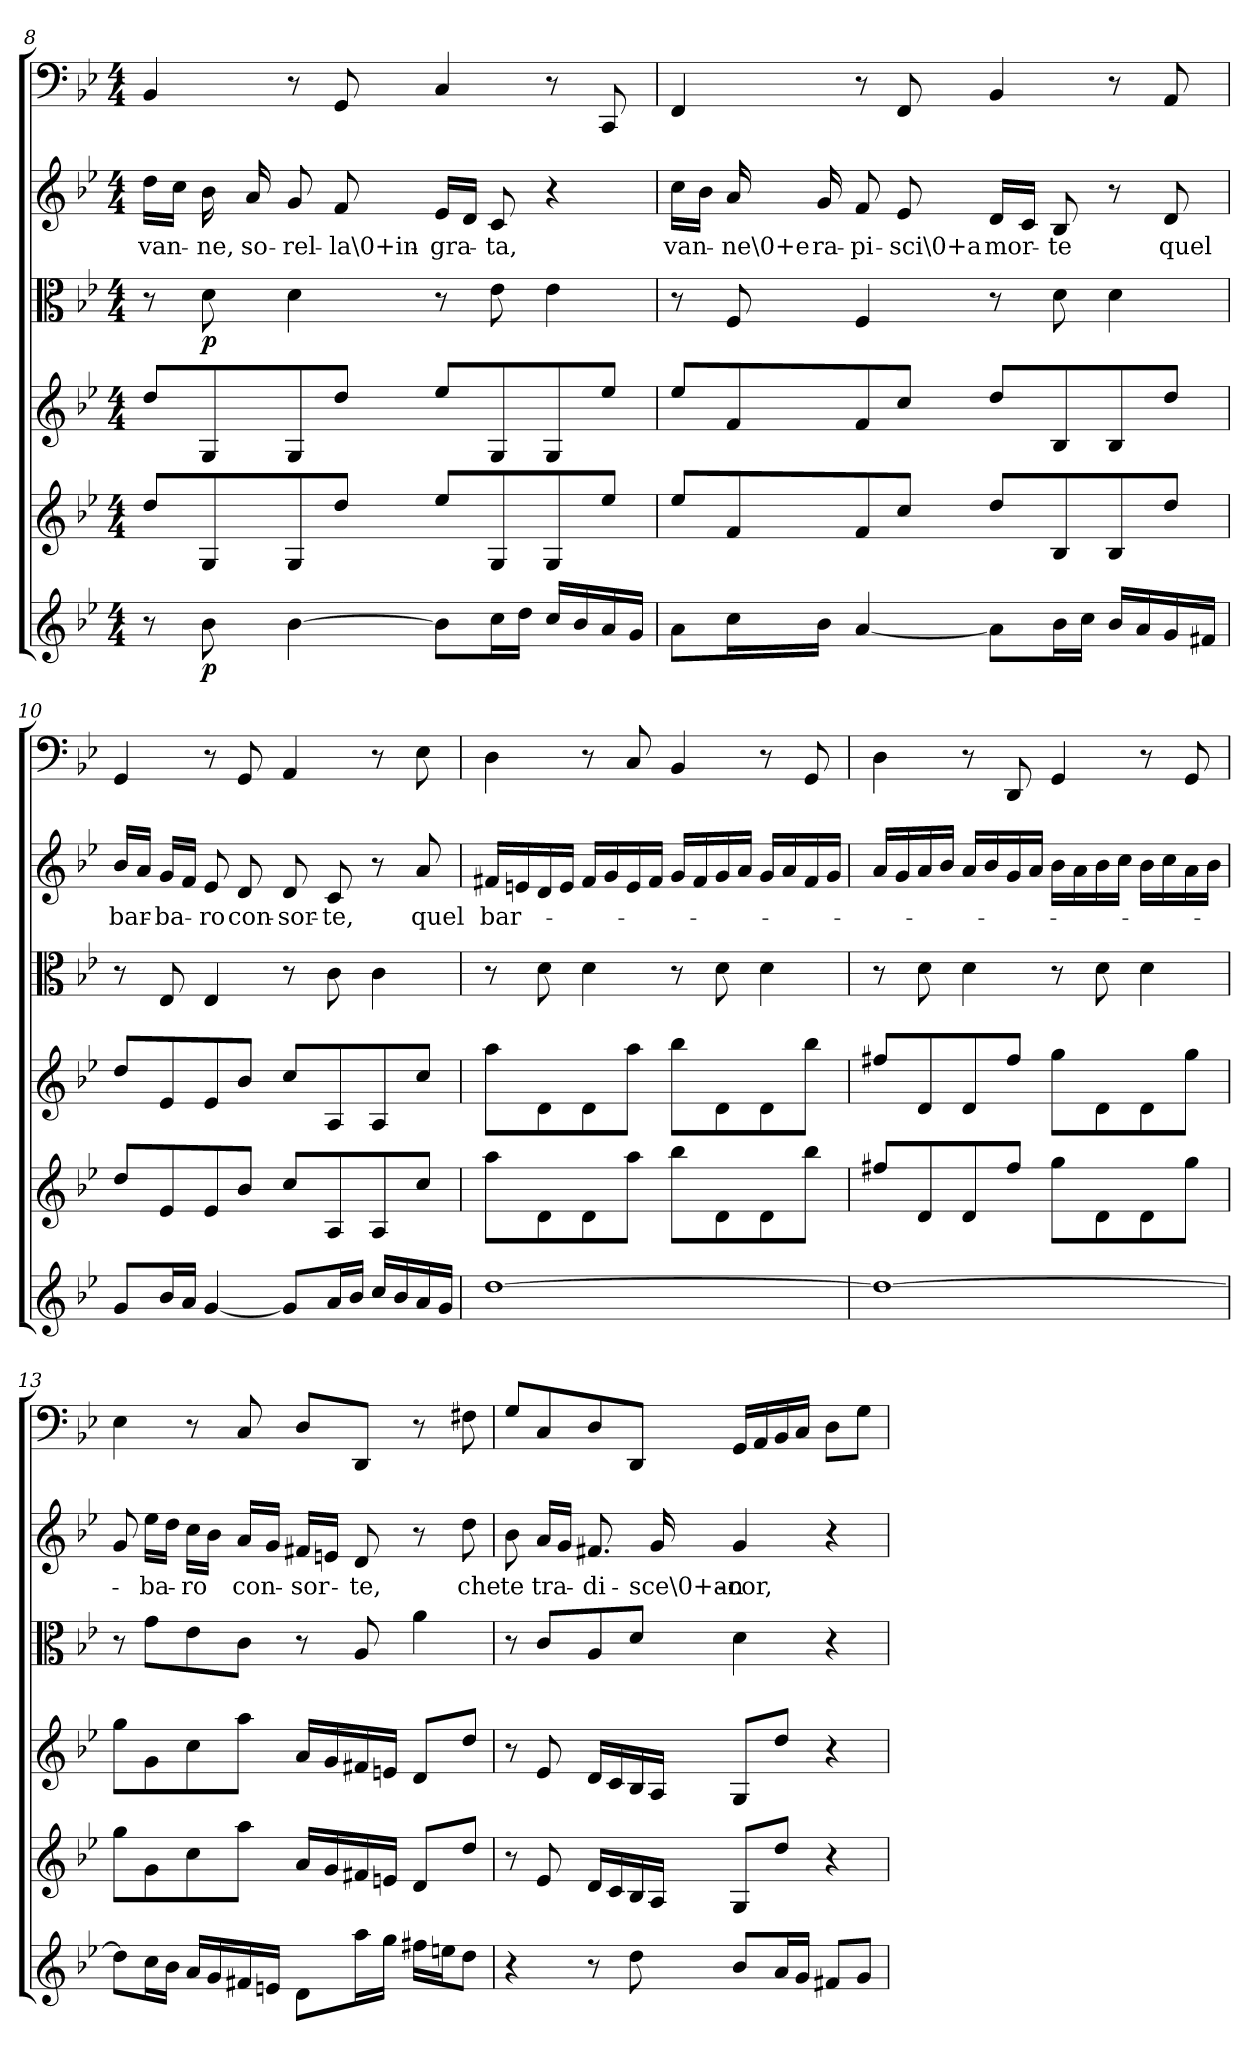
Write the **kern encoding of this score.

**kern	**dynam	**kern	**kern	**kern	**dynam	**kern	**text	**kern
*part6	*part6	*part5	*part4	*part3	*part3	*part2	*part2	*part1
*staff6	*staff6	*staff5	*staff4	*staff3	*staff3	*staff2	*staff2	*staff1
*clefG2	*	*clefG2	*clefG2	*clefC3	*	*clefG2	*	*clefF4
*k[b-e-]	*	*k[b-e-]	*k[b-e-]	*k[b-e-]	*	*k[b-e-]	*	*k[b-e-]
*g:	*	*g:	*g:	*g:	*	*g:	*	*g:
*M4/4	*	*M4/4	*M4/4	*M4/4	*	*M4/4	*	*M4/4
=8	=8	=8	=8	=8	=8	=8	=8	=8
8r	.	8dd/L	8dd/L	8r	.	16dd\LL	van-	4BB-/
.	.	.	.	.	.	16cc\JJ	.	.
8b-\	p	8G/	8G/	8d\	p	16b-\	-ne,	.
.	.	.	.	.	.	16a/	so-	.
[4b-\	.	8G/	8G/	4d\	.	8g/	-rel-	8r
.	.	8dd/J	8dd/J	.	.	8f/	-la\0+in-	8GG/
8b-\L]	.	8ee-/L	8ee-/L	8r	.	16e-/LL	-gra-	4C/
.	.	.	.	.	.	16d/JJ	.	.
16cc\L	.	8G/	8G/	8e-\	.	8c/	-ta,	.
16dd\JJ	.	.	.	.	.	.	.	.
16cc/LL	.	8G/	8G/	4e-\	.	4r	.	8r
16b-/	.	.	.	.	.	.	.	.
16a/	.	8ee-/J	8ee-/J	.	.	.	.	8CC/
16g/JJ	.	.	.	.	.	.	.	.
=9	=9	=9	=9	=9	=9	=9	=9	=9
8a\L	.	8ee-/L	8ee-/L	8r	.	16cc\LL	van-	4FF/
.	.	.	.	.	.	16b-\JJ	.	.
16cc\L	.	8f/	8f/	8F/	.	16a/	-ne\0+e	.
16b-\JJ	.	.	.	.	.	16g/	ra-	.
[4a/	.	8f/	8f/	4F/	.	8f/	-pi-	8r
.	.	8cc/J	8cc/J	.	.	8e-/	-sci\0+a	8FF/
8a\L]	.	8dd/L	8dd/L	8r	.	16d/LL	mor-	4BB-/
.	.	.	.	.	.	16c/JJ	.	.
16b-\L	.	8B-/	8B-/	8d\	.	8B-/	-te	.
16cc\JJ	.	.	.	.	.	.	.	.
16b-/LL	.	8B-/	8B-/	4d\	.	8r	.	8r
16a/	.	.	.	.	.	.	.	.
16g/	.	8dd/J	8dd/J	.	.	8d/	quel	8AA/
16f#X/JJ	.	.	.	.	.	.	.	.
=10	=10	=10	=10	=10	=10	=10	=10	=10
8g/L	.	8dd/L	8dd/L	8r	.	16b-/LL	bar-	4GG/
.	.	.	.	.	.	16a/JJ	.	.
16b-/L	.	8e-/	8e-/	8E-/	.	16g/LL	-ba-	.
16a/JJ	.	.	.	.	.	16f/JJ	.	.
[4g/	.	8e-/	8e-/	4E-/	.	8e-/	-ro	8r
.	.	8b-/J	8b-/J	.	.	8d/	con-	8GG/
8g/L]	.	8cc/L	8cc/L	8r	.	8d/	-sor-	4AA/
16a/L	.	8A/	8A/	8c\	.	8c/	-te,	.
16b-/JJ	.	.	.	.	.	.	.	.
16cc/LL	.	8A/	8A/	4c\	.	8r	.	8r
16b-/	.	.	.	.	.	.	.	.
16a/	.	8cc/J	8cc/J	.	.	8a/	quel	8E-\
16g/JJ	.	.	.	.	.	.	.	.
=11	=11	=11	=11	=11	=11	=11	=11	=11
[1dd\	.	8aa\L	8aa\L	8r	.	16f#X/LL	bar-	4D\
.	.	.	.	.	.	16en/	.	.
.	.	8d\	8d\	8d\	.	16d/	.	.
.	.	.	.	.	.	16e/JJ	.	.
.	.	8d\	8d\	4d\	.	16f#/LL	.	8r
.	.	.	.	.	.	16g/	.	.
.	.	8aa\J	8aa\J	.	.	16e/	.	8C/
.	.	.	.	.	.	16f#/JJ	.	.
.	.	8bb-\L	8bb-\L	8r	.	16g/LL	.	4BB-/
.	.	.	.	.	.	16f#/	.	.
.	.	8d\	8d\	8d\	.	16g/	.	.
.	.	.	.	.	.	16a/JJ	.	.
.	.	8d\	8d\	4d\	.	16g/LL	.	8r
.	.	.	.	.	.	16a/	.	.
.	.	8bb-\J	8bb-\J	.	.	16f#/	.	8GG/
.	.	.	.	.	.	16g/JJ	.	.
=12	=12	=12	=12	=12	=12	=12	=12	=12
1dd\_	.	8ff#X/L	8ff#X/L	8r	.	16a/LL	.	4D\
.	.	.	.	.	.	16g/	.	.
.	.	8d/	8d/	8d\	.	16a/	.	.
.	.	.	.	.	.	16b-/JJ	.	.
.	.	8d/	8d/	4d\	.	16a/LL	.	8r
.	.	.	.	.	.	16b-/	.	.
.	.	8ff#/J	8ff#/J	.	.	16g/	.	8DD/
.	.	.	.	.	.	16a/JJ	.	.
.	.	8gg\L	8gg\L	8r	.	16b-\LL	.	4GG/
.	.	.	.	.	.	16a\	.	.
.	.	8d\	8d\	8d\	.	16b-\	.	.
.	.	.	.	.	.	16cc\JJ	.	.
.	.	8d\	8d\	4d\	.	16b-\LL	.	8r
.	.	.	.	.	.	16cc\	.	.
.	.	8gg\J	8gg\J	.	.	16a\	.	8GG/
.	.	.	.	.	.	16b-\JJ	.	.
=13	=13	=13	=13	=13	=13	=13	=13	=13
8dd\L]	.	8gg\L	8gg\L	8r	.	8g/	.	4E-\
16cc\L	.	8g\	8g\	8g\L	.	16ee-\LL	-ba-	.
16b-\JJ	.	.	.	.	.	16dd\JJ	.	.
16a/LL	.	8cc\	8cc\	8e-\	.	16cc\LL	-ro	8r
16g/	.	.	.	.	.	16b-\JJ	.	.
16f#X/	.	8aa\J	8aa\J	8c\J	.	16a/LL	con-	8C/
16en/JJ	.	.	.	.	.	16g/JJ	.	.
8d\L	.	16a/LL	16a/LL	8r	.	16f#X/LL	-sor-	8D/L
.	.	16g/	16g/	.	.	16en/JJ	.	.
16aa\L	.	16f#X/	16f#X/	8A/	.	8d/	-te,	8DD/J
16gg\JJ	.	16en/JJ	16en/JJ	.	.	.	.	.
16ff#X\LL	.	8d/L	8d/L	4a\	.	8r	.	8r
16een\J	.	.	.	.	.	.	.	.
8dd\J	.	8dd/J	8dd/J	.	.	8dd\	che	8F#X\
=14	=14	=14	=14	=14	=14	=14	=14	=14
4r	.	8r	8r	8r	.	8b-\	te	8G/L
.	.	8e-/	8e-/	8c/L	.	16a/LL	tra-	8C/
.	.	.	.	.	.	16g/JJ	.	.
8r	.	16d/LL	16d/LL	8A/	.	8.f#X/	-di-	8D/
.	.	16c/	16c/	.	.	.	.	.
8dd\	.	16B-/	16B-/	8d/J	.	.	.	8DD/J
.	.	16A/JJ	16A/JJ	.	.	16g/	-sce\0+an-	.
8b-/L	.	8G/L	8G/L	4d\	.	4g/	-cor,	16GG/LL
.	.	.	.	.	.	.	.	16AA/
16a/L	.	8dd/J	8dd/J	.	.	.	.	16BB-/
16g/JJ	.	.	.	.	.	.	.	16C/JJ
8f#X/L	.	4r	4r	4r	.	4r	.	8D\L
8g/J	.	.	.	.	.	.	.	8G\J
=	=	=	=	=	=	=	=	=
*-	*-	*-	*-	*-	*-	*-	*-	*-
